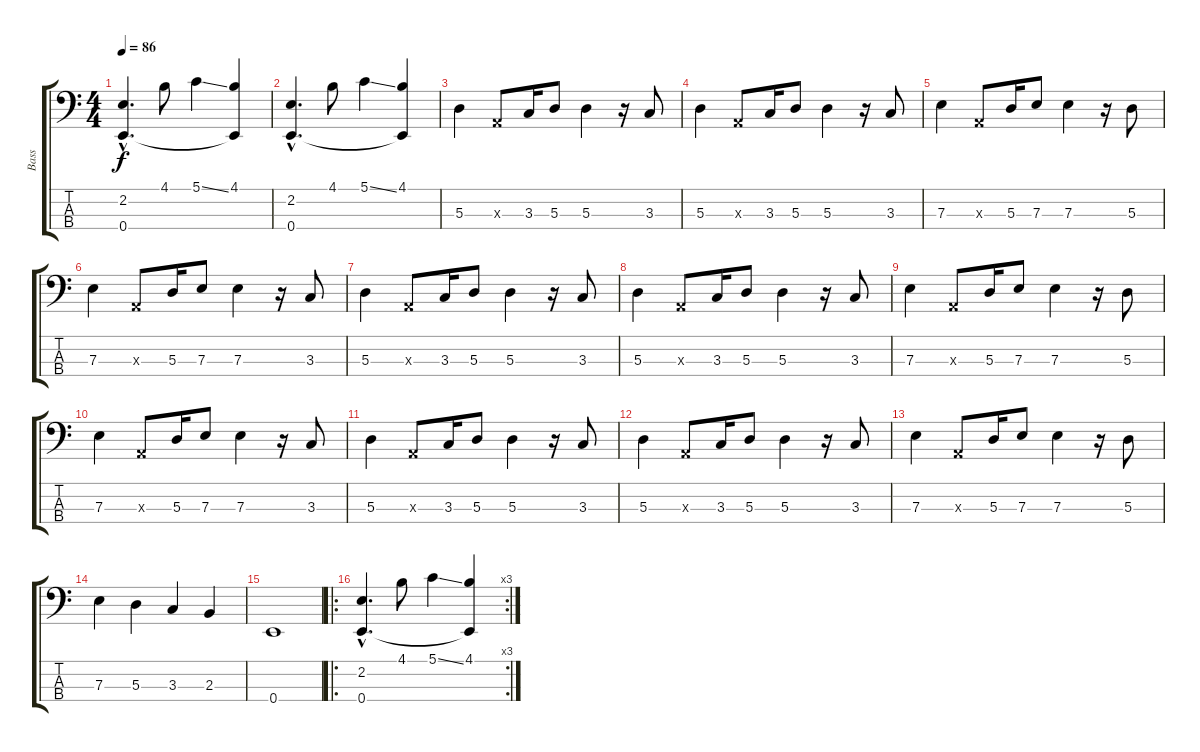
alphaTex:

\track ("Bass" "Bass") {instrument electricbassfinger}
\staff {score tabs}
\tuning (G2 D2 A1 E1) {hide}
\ts (4 4)
\tempo 86
\clef f4
\ks c
(2.2{hac} 0.4{hac}).4{d dy f} 4.1.8 5.1{ss}.4 (4.1 0.4{t}).4 |
(2.2{hac} 0.4{hac}).4{d} 4.1.8 5.1{ss}.4 (4.1 0.4{t}).4 |
5.3.4 0.3{x}.8 3.3.16 5.3.8 5.3.4 r.16 3.3.8 |
5.3.4 0.3{x}.8 3.3.16 5.3.8 5.3.4 r.16 3.3.8 |
7.3.4 0.3{x}.8 5.3.16 7.3.8 7.3.4 r.16 5.3.8 |
7.3.4 0.3{x}.8 5.3.16 7.3.8 7.3.4 r.16 3.3.8 |
5.3.4 0.3{x}.8 3.3.16 5.3.8 5.3.4 r.16 3.3.8 |
5.3.4 0.3{x}.8 3.3.16 5.3.8 5.3.4 r.16 3.3.8 |
7.3.4 0.3{x}.8 5.3.16 7.3.8 7.3.4 r.16 5.3.8 |
7.3.4 0.3{x}.8 5.3.16 7.3.8 7.3.4 r.16 3.3.8 |
5.3.4 0.3{x}.8 3.3.16 5.3.8 5.3.4 r.16 3.3.8 |
5.3.4 0.3{x}.8 3.3.16 5.3.8 5.3.4 r.16 3.3.8 |
7.3.4 0.3{x}.8 5.3.16 7.3.8 7.3.4 r.16 5.3.8 |
7.3.4 5.3.4 3.3.4 2.3.4 |
0.4.1 |
\ro
\rc 3
(2.2{hac} 0.4{hac}).4{d} 4.1.8 5.1{ss}.4 (4.1 0.4{t}).4
